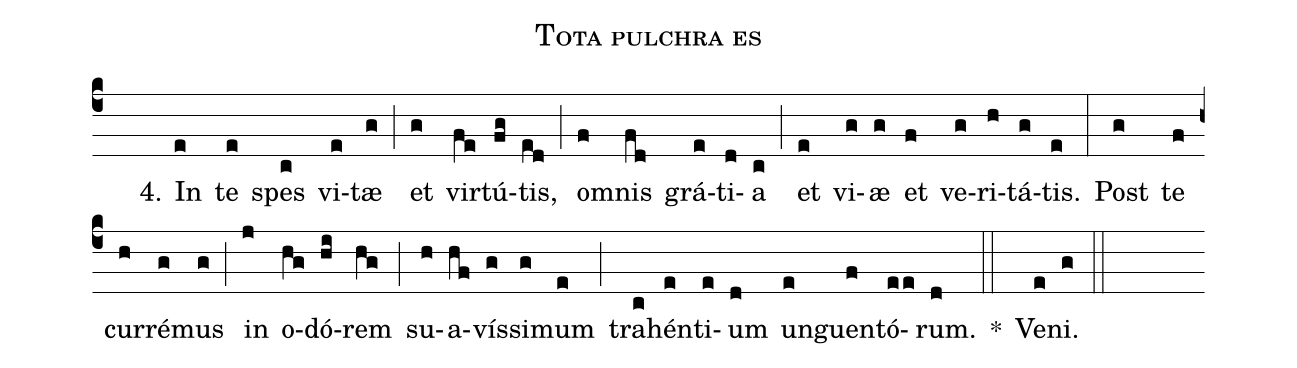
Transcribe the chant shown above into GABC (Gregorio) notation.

name:Tota pulchra es;
mode:5.;
%%
(c4) () 4.() In(e) te(e) spes(c) vi(e)tæ(g) (;) et(g) vir(fe)tú(fg)tis,(ed) (;) o(f)mnis(fd) grá(e)ti(d)a(c) (;) et(e) vi(g)æ(g) et(f) ve(g)ri(h)tá(g)tis.(e) (:) Post(g) te(f) cur(h)ré(g)mus(g) (;) in(j) o(hg)dó(hi)rem(hg) (;) su(h)a(hf)vís(g)si(g)mum(e) (;) tra(c)hén(e)ti(e)um(d) un(e)guen(f)tó(ee)rum.(d) *(::) Ve(e)ni.(g) (::)
